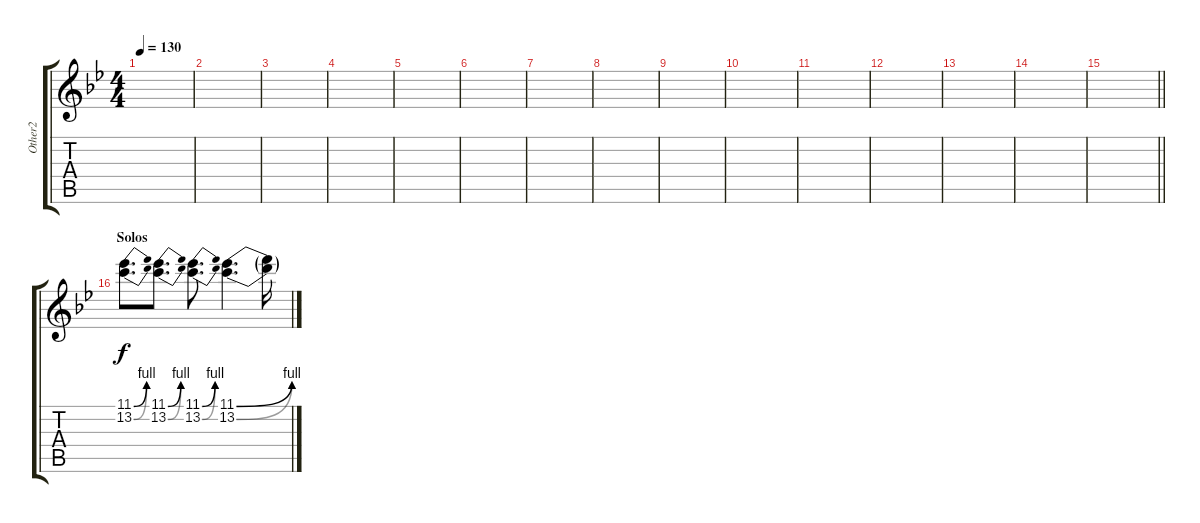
\track ("Other2" "Other2") {instrument acousticguitarsteel}
\staff {score tabs}
\tuning (E4 B3 G3 D3 A2 E2) {hide}
\ts (4 4)
\tempo 130
\clef g2
\ks bb
|
|
|
|
|
|
|
|
|
|
|
|
|
|
\barLineRight lightlight
|
\section ("" "Solos")
(11.1{be (bend 0 0 60 4)} 13.2{be (bend 0 0 60 4)}).8{d volume 10} (11.1{be (bend 0 0 60 4)} 13.2{be (bend 0 0 60 4)}).8{d} (11.1{be (bend 0 0 60 4)} 13.2{be (bend 0 0 60 4)}).8{d} (11.1{be (bend 0 0 60 4)} 13.2{be (bend 0 0 60 4)}).4{d volume 0} (11.1{t} 13.2{t}).16
